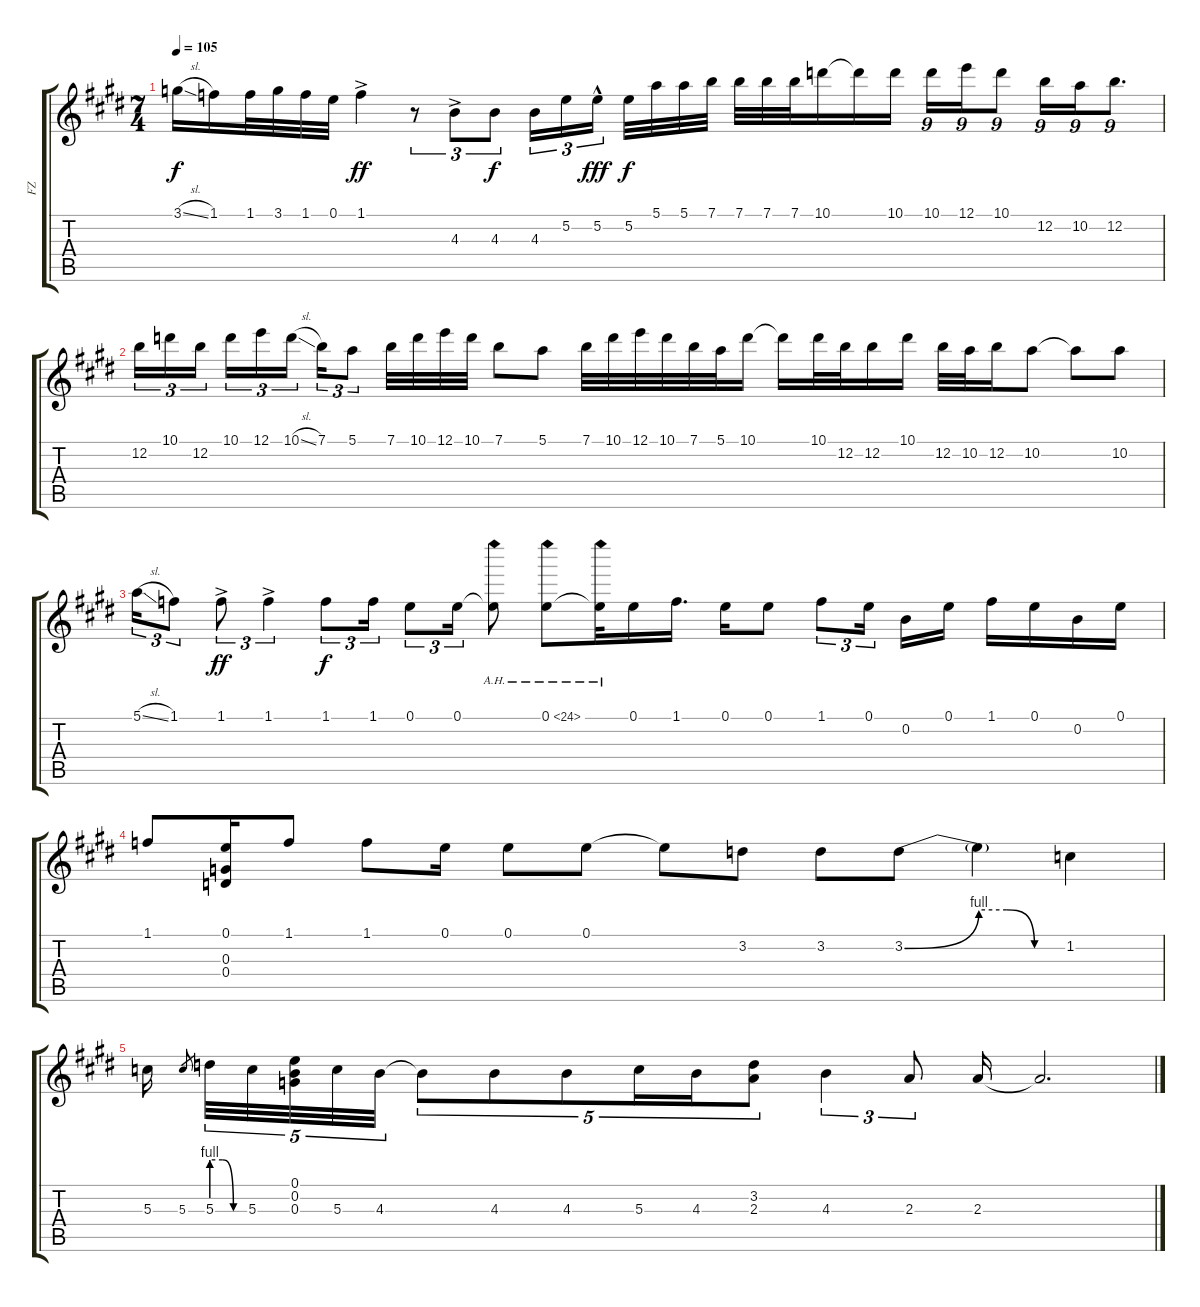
\track ("FZ" "FZ") {instrument distortionguitar}
\staff {score tabs}
\tuning (E4 B3 G3 D3 A2 E2) {hide}
\ts (7 4)
\tempo 105
\clef g2
\ks c#minor
3.1{sl}.16{dy f} 1.1.16 1.1.32 3.1.32 1.1.32 0.1.32 1.1{ac}.4{dy ff} r.8{tu (3 2)} 4.3{ac}.8{tu (3 2)} 4.3.8{tu (3 2) dy f} 4.3.16{tu (3 2)} 5.2.16{tu (3 2)} 5.2{hac}.16{tu (3 2) dy fff beam splitsecondary} 5.2.32{dy f} 5.1.32 5.1.32 7.1.32 7.1.32 7.1.32 7.1.32 10.1.16 10.1{t}.16 10.1.16 10.1.16{tu (9 8)} 12.1.16{tu (9 8)} 10.1.8{tu (9 8)} 12.2.16{tu (9 8)} 10.2.16{tu (9 8)} 12.2.8{d tu (9 8)} |
12.2.16{tu (3 2)} 10.1.16{tu (3 2)} 12.2.16{tu (3 2) beam splitsecondary} 10.1.16{tu (3 2)} 12.1.16{tu (3 2)} 10.1{sl}.16{tu (3 2)} 7.1.16{tu (3 2)} 5.1.8{tu (3 2)} 7.1.32 10.1.32 12.1.32 10.1.32 7.1.8 5.1.8 7.1.32 10.1.32 12.1.32 10.1.32 7.1.32 5.1.32 10.1.16 10.1{t}.16 10.1.32 12.2.32 12.2.16 10.1.16 12.2.32 10.2.32 12.2.16 10.2.8 10.2{t}.8 10.2.8 |
5.1{sl}.16{tu (3 2)} 1.1.8{tu (3 2)} 1.1{ac}.8{tu (3 2) dy ff} 1.1{ac}.4{tu (3 2)} 1.1.8{tu (3 2) dy f} 1.1.16{tu (3 2)} 0.1.8{tu (3 2)} 0.1.16{tu (3 2)} 0.1{ah 24 t}.8 0.1{ah 24}.8 0.1{ah 24 t}.32 0.1.16 1.1.16{d} 0.1.16 0.1.8 1.1.8{tu (3 2)} 0.1.16{tu (3 2) beam splitsecondary} 0.2.16 0.1.16 1.1.16 0.1.16 0.2.16 0.1.16 |
1.1.8 (0.1 0.3 0.4).16 1.1.8 1.1.8 0.1.16 0.1.8 0.1.8 0.1{t}.8 3.2.8 3.2.8 3.2{be (bend 0 0 60 4)}.8 3.2{be (custom 0 4 20 4 40 0 60 0) t}.4 1.2.4 |
5.3.16 5.3.8{gr beam splitsecondary} 5.3{be (custom 0 4 20 4 40 0 60 0)}.32{tu (5 4)} 5.3.32{tu (5 4)} (0.1 0.2 0.3).32{tu (5 4)} 5.3.32{tu (5 4)} 4.3.32{tu (5 4)} 4.3{t}.8{tu (5 4)} 4.3.8{tu (5 4)} 4.3.8{tu (5 4)} 5.3.16{tu (5 4)} 4.3.16{tu (5 4)} (3.2 2.3).8{tu (5 4)} 4.3.4{tu (3 2)} 2.3.8{tu (3 2)} 2.3.16 2.3{t}.2{d}
